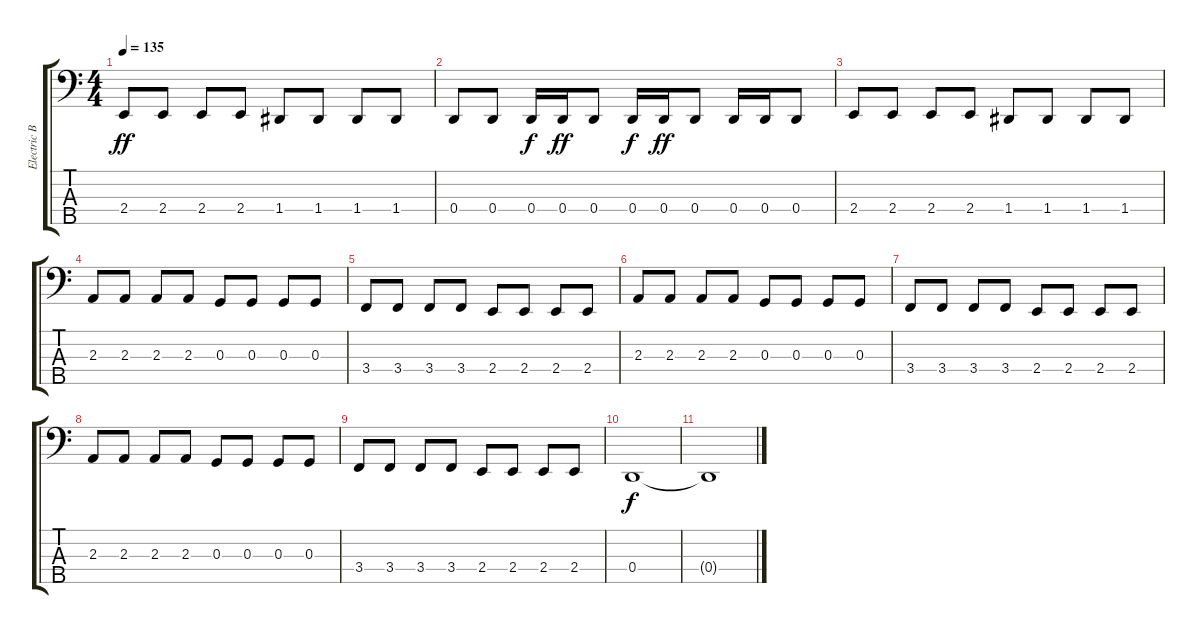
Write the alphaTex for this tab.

\track ("Electric Bass" "Electric B") {instrument electricbasspick}
\staff {score tabs}
\tuning (F2 C2 G1 D1 A0) {hide}
\ts (4 4)
\tempo 135
\clef f4
\ks c
2.4.8{dy ff} 2.4.8 2.4.8 2.4.8 1.4.8 1.4.8 1.4.8 1.4.8 |
0.4.8 0.4.8 0.4.16{dy f} 0.4.16{dy ff} 0.4.8 0.4.16{dy f} 0.4.16{dy ff} 0.4.8 0.4.16 0.4.16 0.4.8 |
2.4.8 2.4.8 2.4.8 2.4.8 1.4.8 1.4.8 1.4.8 1.4.8 |
2.3.8 2.3.8 2.3.8 2.3.8 0.3.8 0.3.8 0.3.8 0.3.8 |
3.4.8 3.4.8 3.4.8 3.4.8 2.4.8 2.4.8 2.4.8 2.4.8 |
2.3.8 2.3.8 2.3.8 2.3.8 0.3.8 0.3.8 0.3.8 0.3.8 |
3.4.8 3.4.8 3.4.8 3.4.8 2.4.8 2.4.8 2.4.8 2.4.8 |
2.3.8 2.3.8 2.3.8 2.3.8 0.3.8 0.3.8 0.3.8 0.3.8 |
3.4.8 3.4.8 3.4.8 3.4.8 2.4.8 2.4.8 2.4.8 2.4.8 |
0.4.1{dy f} |
0.4{t}.1
